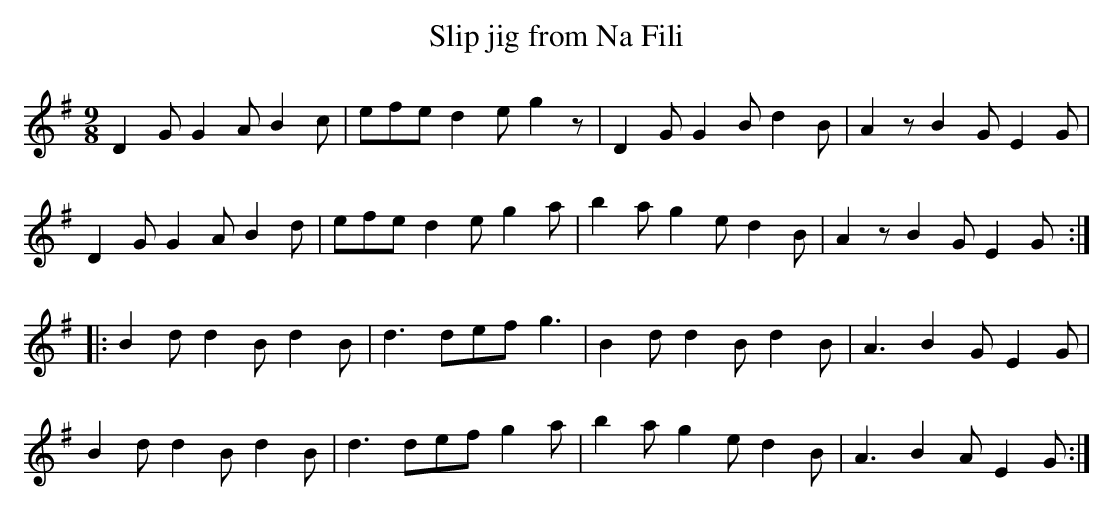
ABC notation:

X:1
T:Slip jig from Na Fili
M:9/8
L:1/8
K:G
D2G G2A B2c|efe d2e g2z|D2G G2B d2B|A2z B2G E2G|
D2G G2A B2d|efe d2e g2a|b2a g2e d2B|A2z B2G E2G :|
|:B2d d2B d2B|d3 def g3|B2d d2B d2B|A3 B2G E2G|
B2d d2B d2B|d3 def g2a|b2a g2e d2B|A3 B2A E2G:|
